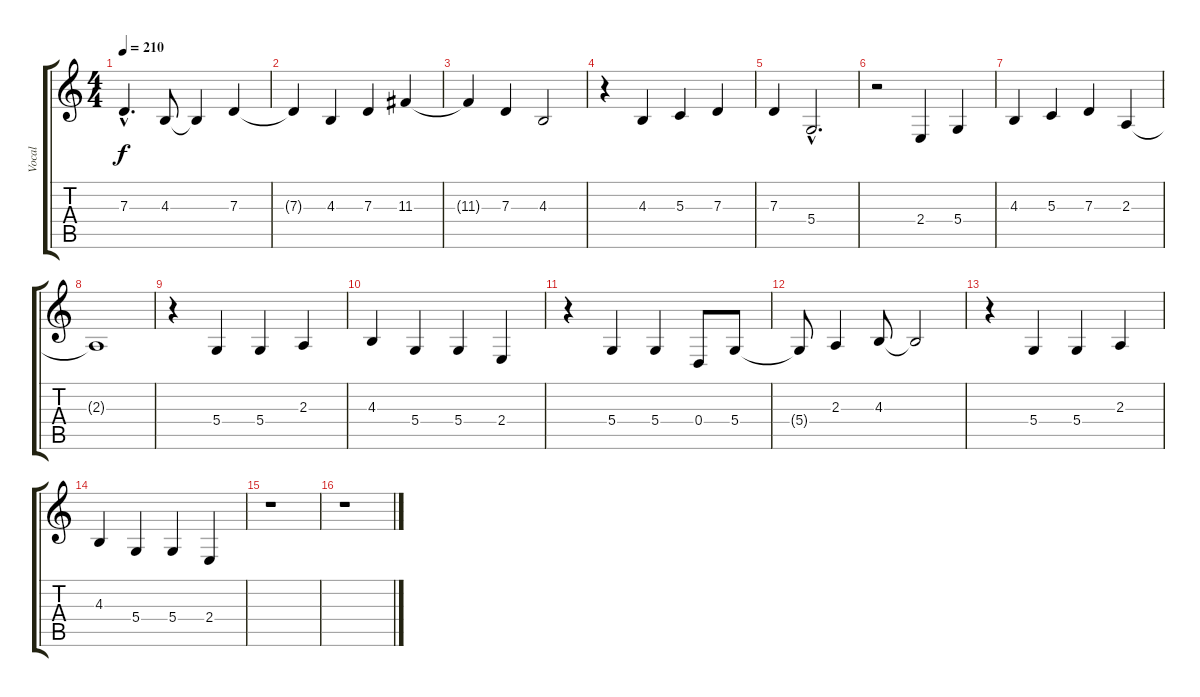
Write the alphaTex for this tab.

\track ("Vocal" "Vocal") {instrument synthvoice}
\staff {score tabs}
\tuning (E4 B3 G3 D3 A2 E2) {hide}
\ts (4 4)
\tempo 210
\clef g2
\ks c
7.3{hac}.4{d dy f} 4.3.8 4.3{t}.4 7.3.4 |
7.3{t}.4 4.3.4 7.3.4 11.3.4 |
11.3{t}.4 7.3.4 4.3.2 |
r.4 4.3.4 5.3.4 7.3.4 |
7.3.4 5.4{hac}.2{d} |
r.2 2.4.4 5.4.4 |
4.3.4 5.3.4 7.3.4 2.3.4 |
2.3{t}.1 |
r.4 5.4.4 5.4.4 2.3.4 |
4.3.4 5.4.4 5.4.4 2.4.4 |
r.4 5.4.4 5.4.4 0.4.8 5.4.8 |
5.4{t}.8 2.3.4 4.3.8 4.3{t}.2 |
r.4 5.4.4 5.4.4 2.3.4 |
4.3.4 5.4.4 5.4.4 2.4.4 |
r.1 |
r.1
